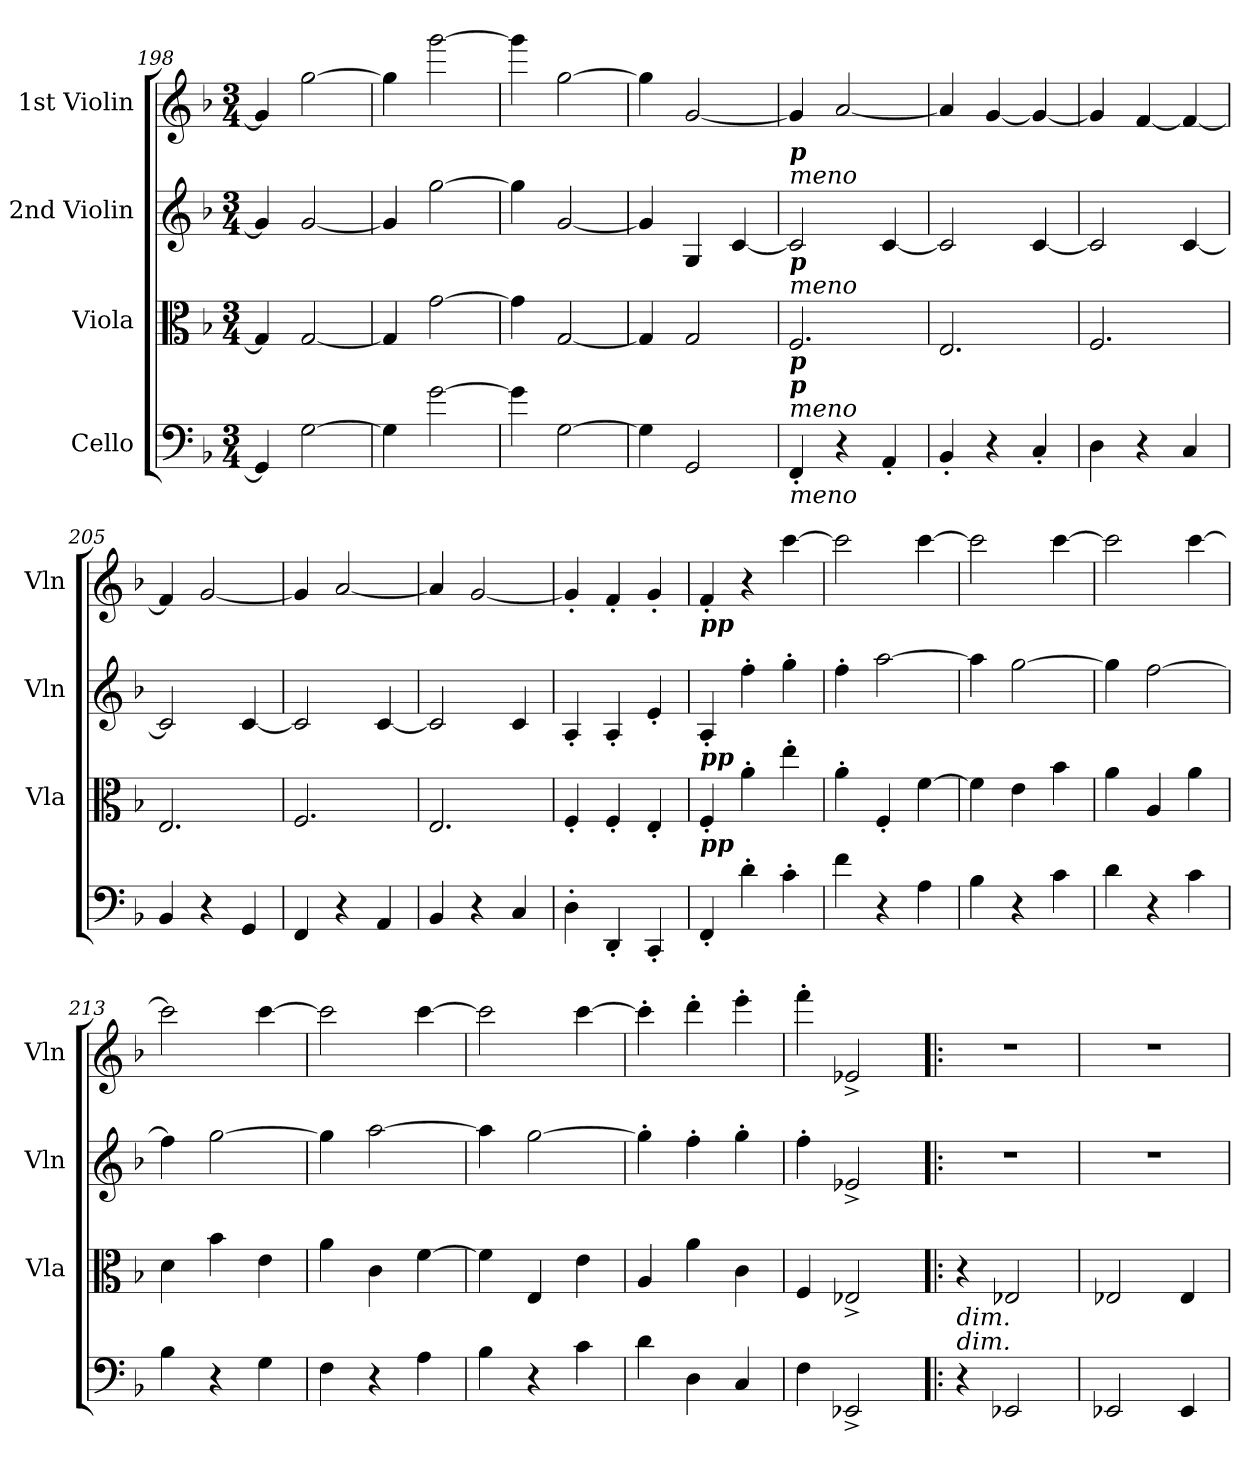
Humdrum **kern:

**kern	**kern	**kern	**kern
*part4	*part3	*part2	*part1
*staff4	*staff3	*staff2	*staff1
*I"Cello	*I"Viola	*I"2nd Violin	*I"1st Violin
*	*I'Vla	*I'Vln	*I'Vln
*clefF4	*clefC3	*clefG2	*clefG2
*k[b-]	*k[b-]	*k[b-]	*k[b-]
*F:	*F:	*F:	*F:
*M3/4	*M3/4	*M3/4	*M3/4
=198	=198	=198	=198
4GG/]	4G/]	4g/]	4g/]
[2G\	[2G/	[2g/	[2gg\
=199	=199	=199	=199
4G\]	4G/]	4g/]	4gg\]
[2g\	[2g\	[2gg\	[2ggg\
=200	=200	=200	=200
4g\]	4g\]	4gg\]	4ggg\]
[2G\	[2G/	[2g/	[2gg\
=201	=201	=201	=201
4G\]	4G/]	4g/]	4gg\]
2GG/	2G/	4G/	[2g/
.	.	[4c/	.
=202	=202	=202	=202
!	!	!LO:TX:a:i:t=meno	!
!	!	!LO:TX:a:Bi:t=p	!
!	!LO:TX:a:i:t=meno	!	!
!	!LO:TX:a:Bi:t=p	!	!
!LO:TX:a:i:t=meno	!	!	!
!LO:TX:b:i:t=meno	!	!	!
!LO:TX:a:Bi:t=p	!	!	!
!LO:TX:a:Bi:t=p	!	!	!
4FF'/	2.F/	2c/]	4g/]
4r	.	.	[2a/
4AA'/	.	[4c/	.
=203	=203	=203	=203
4BB-'/	2.E/	2c/]	4a/]
4r	.	.	[4g/
4C'/	.	[4c/	4g/_
=204	=204	=204	=204
4D\	2.F/	2c/]	4g/]
4r	.	.	[4f/
4C/	.	[4c/	4f/_
=205	=205	=205	=205
4BB-/	2.E/	2c/]	4f/]
4r	.	.	[2g/
4GG/	.	[4c/	.
=206	=206	=206	=206
4FF/	2.F/	2c/]	4g/]
4r	.	.	[2a/
4AA/	.	[4c/	.
=207	=207	=207	=207
4BB-/	2.E/	2c/]	4a/]
4r	.	.	[2g/
4C/	.	4c/	.
=208	=208	=208	=208
4D'\	4F'/	4A'/	4g'/]
4DD'/	4F'/	4A'/	4f'/
4CC'/	4E'/	4e'/	4g'/
=209	=209	=209	=209
!	!	!	!LO:TX:b:Bi:t=pp
!	!	!LO:TX:b:Bi:t=pp	!
!	!LO:TX:b:Bi:t=pp	!	!
4FF'/	4F'/	4A'/	4f'/
4d'\	4a'\	4ff'\	4r
4c'\	4ee'\	4gg'\	[4ccc\
=210	=210	=210	=210
4f\	4a'\	4ff'\	2ccc\]
4r	4F'/	[2aa\	.
4A\	[4f\	.	[4ccc\
=211	=211	=211	=211
4B-\	4f\]	4aa\]	2ccc\]
4r	4e\	[2gg\	.
4c\	4b-\	.	[4ccc\
=212	=212	=212	=212
4d\	4a\	4gg\]	2ccc\]
4r	4A/	[2ff\	.
4c\	4a\	.	[4ccc\
=213	=213	=213	=213
4B-\	4d\	4ff\]	2ccc\]
4r	4b-\	[2gg\	.
4G\	4e\	.	[4ccc\
=214	=214	=214	=214
4F\	4a\	4gg\]	2ccc\]
4r	4c\	[2aa\	.
4A\	[4f\	.	[4ccc\
=215	=215	=215	=215
4B-\	4f\]	4aa\]	2ccc\]
4r	4E/	[2gg\	.
4c\	4e\	.	[4ccc\
=216	=216	=216	=216
4d\	4A/	4gg'\]	4ccc'\]
4D\	4a\	4ff'\	4ddd'\
4C/	4c\	4gg'\	4eee'\
=217	=217	=217	=217
4F\	4F/	4ff'\	4fff'\
2EE-X^/	2E-X^/	2e-X^/	2e-X^/
=218!|:	=218!|:	=218!|:	=218!|:
!LO:TX:a:i:t=dim.	!	!	!
!LO:TX:a:i:t=dim.	!	!	!
4r	4r	2.r	2.r
2EE-X/	2E-X/	.	.
=219	=219	=219	=219
2EE-X/	2E-X/	2.r	2.r
4EE-/	4E-/	.	.
=	=	=	=
*-	*-	*-	*-
